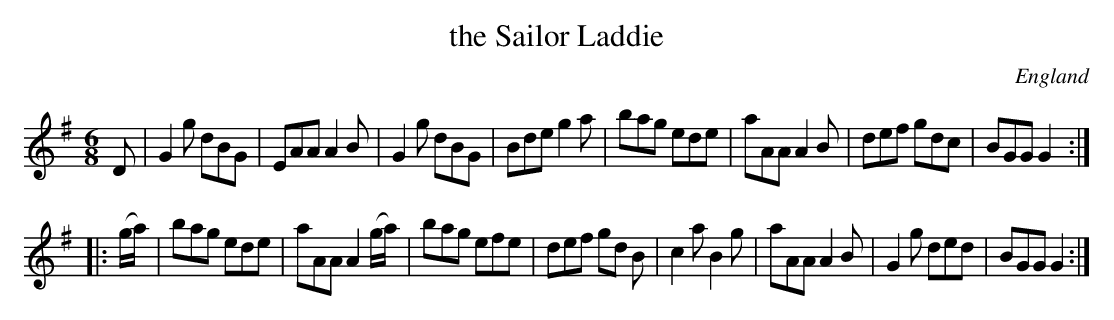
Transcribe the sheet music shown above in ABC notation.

X:1
T:the Sailor Laddie
L:1/8
M:6/8
O:England
K:G
D | G2g dBG | EAA A2B | G2g dBG | Bde g2\
a | bag ede | aAA A2B | def gdc | BGG G2 ::
(g/a/) | bag ede | aAA A2(g/a/) | bag efe | def gd\
B      | c2a B2g | aAA A2B      | G2g ded | BGG G2 :|
